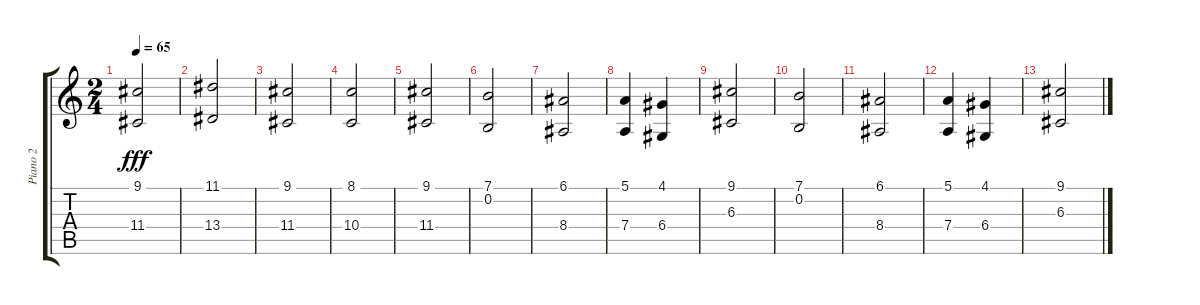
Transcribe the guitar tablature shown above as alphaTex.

\track ("Piano 2" "Piano 2") {instrument stringensemble1}
\staff {score tabs}
\tuning (E4 B3 G3 D3 A2 E2) {hide}
\ts (2 4)
\tempo 65
\clef g2
\ks c
(9.1 11.4).2{dy fff} |
(11.1 13.4).2 |
(9.1 11.4).2 |
(8.1 10.4).2 |
(9.1 11.4).2 |
(7.1 0.2).2 |
(6.1 8.4).2 |
(5.1 7.4).4 (4.1 6.4).4 |
(9.1 6.3).2 |
(7.1 0.2).2 |
(6.1 8.4).2 |
(5.1 7.4).4 (4.1 6.4).4 |
(9.1 6.3).2
